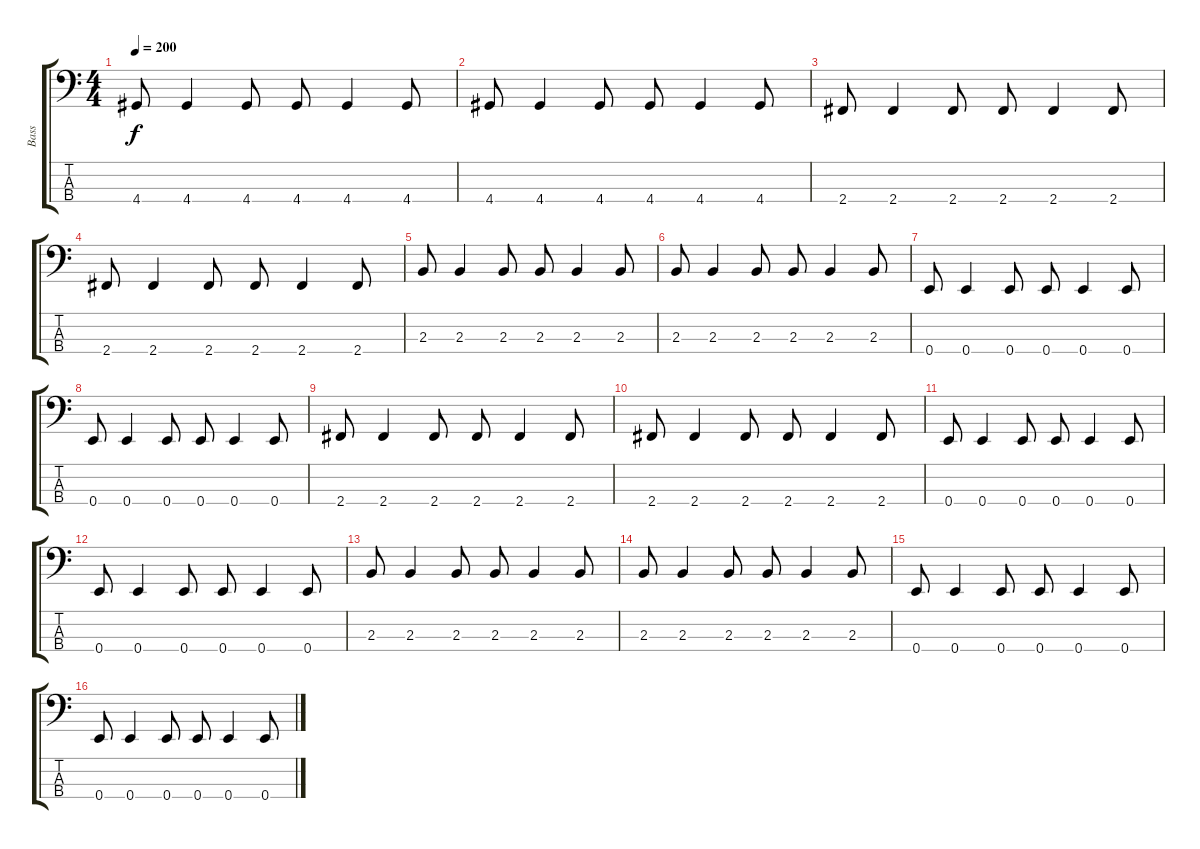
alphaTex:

\track ("Bass" "Bass") {instrument electricbasspick}
\staff {score tabs}
\tuning (G2 D2 A1 E1) {hide}
\ts (4 4)
\tempo 200
\clef f4
\ks c
4.4.8{dy f} 4.4.4 4.4.8 4.4.8 4.4.4 4.4.8 |
4.4.8 4.4.4 4.4.8 4.4.8 4.4.4 4.4.8 |
2.4.8 2.4.4 2.4.8 2.4.8 2.4.4 2.4.8 |
2.4.8 2.4.4 2.4.8 2.4.8 2.4.4 2.4.8 |
2.3.8 2.3.4 2.3.8 2.3.8 2.3.4 2.3.8 |
2.3.8 2.3.4 2.3.8 2.3.8 2.3.4 2.3.8 |
0.4.8 0.4.4 0.4.8 0.4.8 0.4.4 0.4.8 |
0.4.8 0.4.4 0.4.8 0.4.8 0.4.4 0.4.8 |
2.4.8 2.4.4 2.4.8 2.4.8 2.4.4 2.4.8 |
2.4.8 2.4.4 2.4.8 2.4.8 2.4.4 2.4.8 |
0.4.8 0.4.4 0.4.8 0.4.8 0.4.4 0.4.8 |
0.4.8 0.4.4 0.4.8 0.4.8 0.4.4 0.4.8 |
2.3.8 2.3.4 2.3.8 2.3.8 2.3.4 2.3.8 |
2.3.8 2.3.4 2.3.8 2.3.8 2.3.4 2.3.8 |
0.4.8 0.4.4 0.4.8 0.4.8 0.4.4 0.4.8 |
0.4.8 0.4.4 0.4.8 0.4.8 0.4.4 0.4.8
